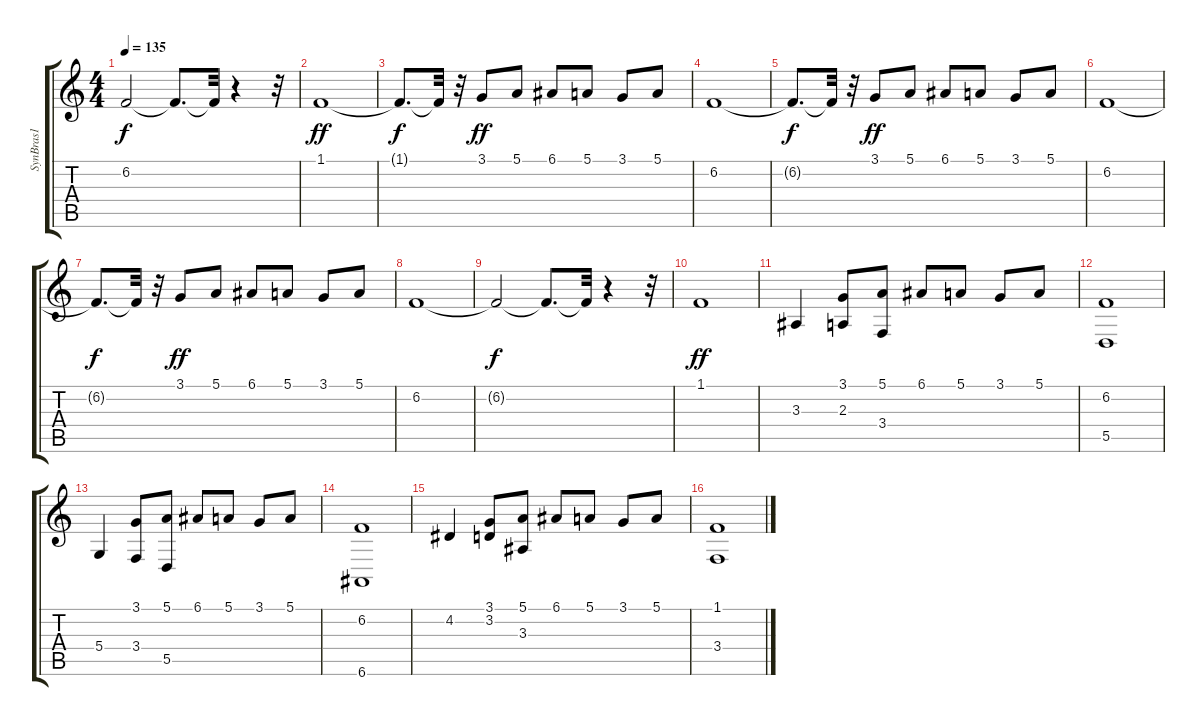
\track ("SynBras1" "SynBras1") {instrument synthbrass1}
\staff {score tabs}
\tuning (E4 B3 G3 D3 A2 E2) {hide}
\ts (4 4)
\tempo 135
\clef g2
\ks c
6.2{t}.2{dy f} 6.2{t}.8{d} 6.2{t}.32 r.4 r.32 |
1.1.1{dy ff} |
1.1{t}.8{d dy f} 1.1{t}.32 r.32 3.1.8{dy ff} 5.1.8 6.1.8 5.1.8 3.1.8 5.1.8 |
6.2.1 |
6.2{t}.8{d dy f} 6.2{t}.32 r.32 3.1.8{dy ff} 5.1.8 6.1.8 5.1.8 3.1.8 5.1.8 |
6.2.1 |
6.2{t}.8{d dy f} 6.2{t}.32 r.32 3.1.8{dy ff} 5.1.8 6.1.8 5.1.8 3.1.8 5.1.8 |
6.2.1 |
6.2{t}.2{dy f} 6.2{t}.8{d} 6.2{t}.32 r.4 r.32 |
1.1.1{dy ff} |
3.3.4 (3.1 2.3).8 (5.1 3.4).8 6.1.8 5.1.8 3.1.8 5.1.8 |
(6.2 5.5).1 |
5.4.4 (3.1 3.4).8 (5.1 5.5).8 6.1.8 5.1.8 3.1.8 5.1.8 |
(6.2 6.6).1 |
4.2.4 (3.1 3.2).8 (5.1 3.3).8 6.1.8 5.1.8 3.1.8 5.1.8 |
(1.1 3.4).1
